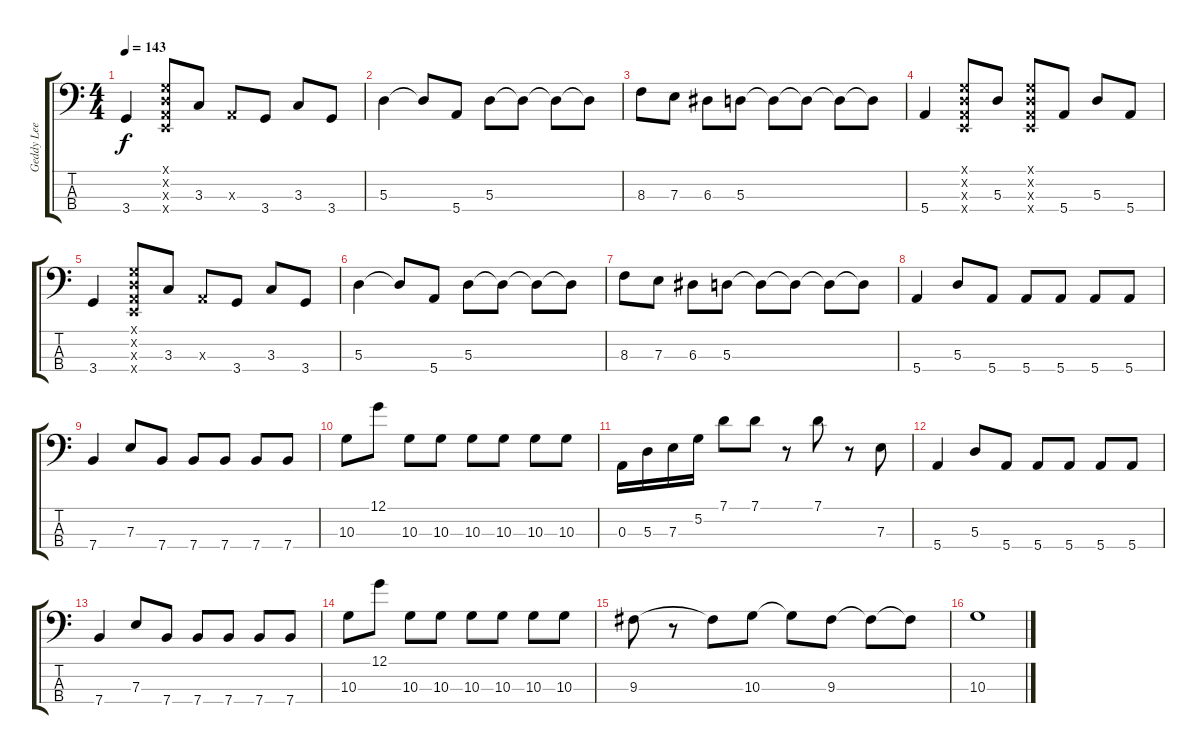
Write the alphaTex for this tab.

\track ("Geddy Lee" "Geddy Lee") {instrument electricbassfinger}
\staff {score tabs}
\tuning (G2 D2 A1 E1) {hide}
\ts (4 4)
\tempo 143
\clef f4
\ks c
3.4.4{dy f} (0.1{x} 0.2{x} 0.3{x} 0.4{x}).8 3.3.8 0.3{x}.8 3.4.8 3.3.8 3.4.8 |
5.3.4 5.3{t}.8 5.4.8 5.3.8 5.3{t}.8 5.3{t}.8 5.3{t}.8 |
8.3.8 7.3.8 6.3.8 5.3.8 5.3{t}.8 5.3{t}.8 5.3{t}.8 5.3{t}.8 |
5.4.4 (0.1{x} 0.2{x} 0.3{x} 0.4{x}).8 5.3.8 (0.1{x} 0.2{x} 0.3{x} 0.4{x}).8 5.4.8 5.3.8 5.4.8 |
3.4.4 (0.1{x} 0.2{x} 0.3{x} 0.4{x}).8 3.3.8 0.3{x}.8 3.4.8 3.3.8 3.4.8 |
5.3.4 5.3{t}.8 5.4.8 5.3.8 5.3{t}.8 5.3{t}.8 5.3{t}.8 |
8.3.8 7.3.8 6.3.8 5.3.8 5.3{t}.8 5.3{t}.8 5.3{t}.8 5.3{t}.8 |
5.4.4 5.3.8 5.4.8 5.4.8 5.4.8 5.4.8 5.4.8 |
7.4.4 7.3.8 7.4.8 7.4.8 7.4.8 7.4.8 7.4.8 |
10.3.8 12.1.8 10.3.8 10.3.8 10.3.8 10.3.8 10.3.8 10.3.8 |
0.3.16 5.3.16 7.3.16 5.2.16 7.1.8 7.1.8 r.8 7.1.8 r.8 7.3.8 |
5.4.4 5.3.8 5.4.8 5.4.8 5.4.8 5.4.8 5.4.8 |
7.4.4 7.3.8 7.4.8 7.4.8 7.4.8 7.4.8 7.4.8 |
10.3.8 12.1.8 10.3.8 10.3.8 10.3.8 10.3.8 10.3.8 10.3.8 |
9.3.8 r.8 9.3{t}.8 10.3.8 10.3{t}.8 9.3.8 9.3{t}.8 9.3{t}.8 |
10.3.1
